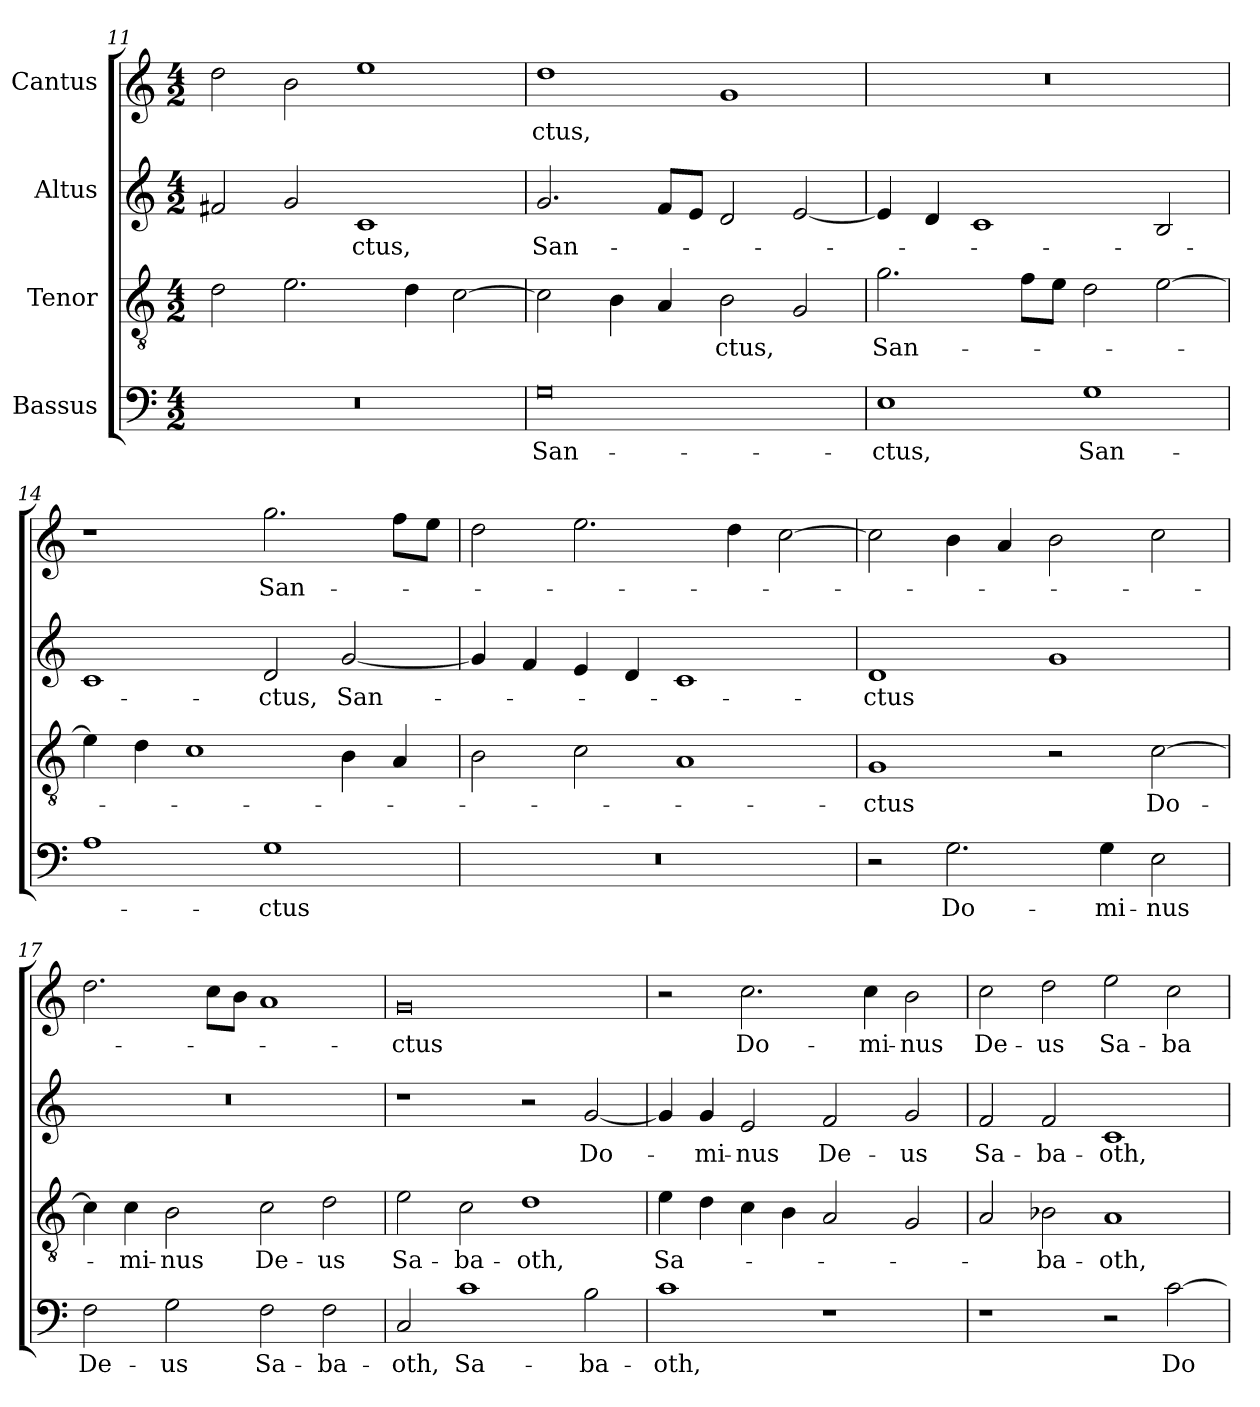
**kern	**text	**kern	**text	**kern	**text	**kern	**text
*part4	*part4	*part3	*part3	*part2	*part2	*part1	*part1
*staff4	*staff4	*staff3	*staff3	*staff2	*staff2	*staff1	*staff1
*I"Bassus	*	*I"Tenor	*	*I"Altus	*	*I"Cantus	*
*clefF4	*	*clefGv2	*	*clefG2	*	*clefG2	*
*k[]	*	*k[]	*	*k[]	*	*k[]	*
*M4/2	*	*M4/2	*	*M4/2	*	*M4/2	*
=11	=11	=11	=11	=11	=11	=11	=11
0r	.	2d\	.	2f#X/	.	2dd\	.
.	.	2.e\	.	2g/	.	2b\	.
.	.	.	.	1c/	-ctus,	1ee\	.
.	.	4d\	.	.	.	.	.
.	.	[2c\	.	.	.	.	.
=12	=12	=12	=12	=12	=12	=12	=12
0G\	San-	2c\]	.	2.g/	San-	1dd\	-ctus,
.	.	4B\	.	.	.	.	.
.	.	4A/	.	8f/L	.	.	.
.	.	.	.	8e/J	.	.	.
.	.	2B\	-ctus,	2d/	.	1g/	.
.	.	2G/	.	[2e/	.	.	.
=13	=13	=13	=13	=13	=13	=13	=13
1E\	-ctus,	2.g\	San-	4e/]	.	0r	.
.	.	.	.	4d/	.	.	.
.	.	.	.	1c/	.	.	.
.	.	8f\L	.	.	.	.	.
.	.	8e\J	.	.	.	.	.
1G\	San-	2d\	.	.	.	.	.
.	.	[2e\	.	2B/	.	.	.
=14	=14	=14	=14	=14	=14	=14	=14
1A\	.	4e\]	.	1c/	.	1r	.
.	.	4d\	.	.	.	.	.
.	.	1c\	.	.	.	.	.
1G\	-ctus	.	.	2d/	-ctus,	2.gg\	San-
.	.	4B\	.	[2g/	San-	.	.
.	.	4A/	.	.	.	8ff\L	.
.	.	.	.	.	.	8ee\J	.
=15	=15	=15	=15	=15	=15	=15	=15
0r	.	2B\	.	4g/]	.	2dd\	.
.	.	.	.	4f/	.	.	.
.	.	2c\	.	4e/	.	2.ee\	.
.	.	.	.	4d/	.	.	.
.	.	1A/	.	1c/	.	.	.
.	.	.	.	.	.	4dd\	.
.	.	.	.	.	.	[2cc\	.
=16	=16	=16	=16	=16	=16	=16	=16
2r	.	1G/	-ctus	1d/	-ctus	2cc\]	.
2.G\	Do-	.	.	.	.	4b\	.
.	.	.	.	.	.	4a/	.
.	.	2r	.	1g/	.	2b\	.
4G\	-mi-	.	.	.	.	.	.
2E\	-nus	[2c\	Do-	.	.	2cc\	.
=17	=17	=17	=17	=17	=17	=17	=17
2F\	De-	4c\]	.	0r	.	2.dd\	.
.	.	4c\	-mi-	.	.	.	.
2G\	-us	2B\	-nus	.	.	.	.
.	.	.	.	.	.	8cc\L	.
.	.	.	.	.	.	8b\J	.
2F\	Sa-	2c\	De-	.	.	1a/	.
2F\	-ba-	2d\	-us	.	.	.	.
=18	=18	=18	=18	=18	=18	=18	=18
2C/	-oth,	2e\	Sa-	1r	.	0g/	-ctus
1c\	Sa-	2c\	-ba-	.	.	.	.
.	.	1d\	-oth,	2r	.	.	.
2B\	-ba-	.	.	[2g/	Do-	.	.
=19	=19	=19	=19	=19	=19	=19	=19
1c\	-oth,	4e\	Sa-	4g/]	.	2r	.
.	.	4d\	.	4g/	-mi-	.	.
.	.	4c\	.	2e/	-nus	2.cc\	Do-
.	.	4B\	.	.	.	.	.
1r	.	2A/	.	2f/	De-	.	.
.	.	.	.	.	.	4cc\	-mi-
.	.	2G/	.	2g/	-us	2b\	-nus
=20	=20	=20	=20	=20	=20	=20	=20
1r	.	2A/	.	2f/	Sa-	2cc\	De-
.	.	2B-X\	-ba-	2f/	-ba-	2dd\	-us
2r	.	1A/	-oth,	1c/	-oth,	2ee\	Sa-
[2c\	Do-	.	.	.	.	2cc\	-ba-
=	=	=	=	=	=	=	=
*-	*-	*-	*-	*-	*-	*-	*-
